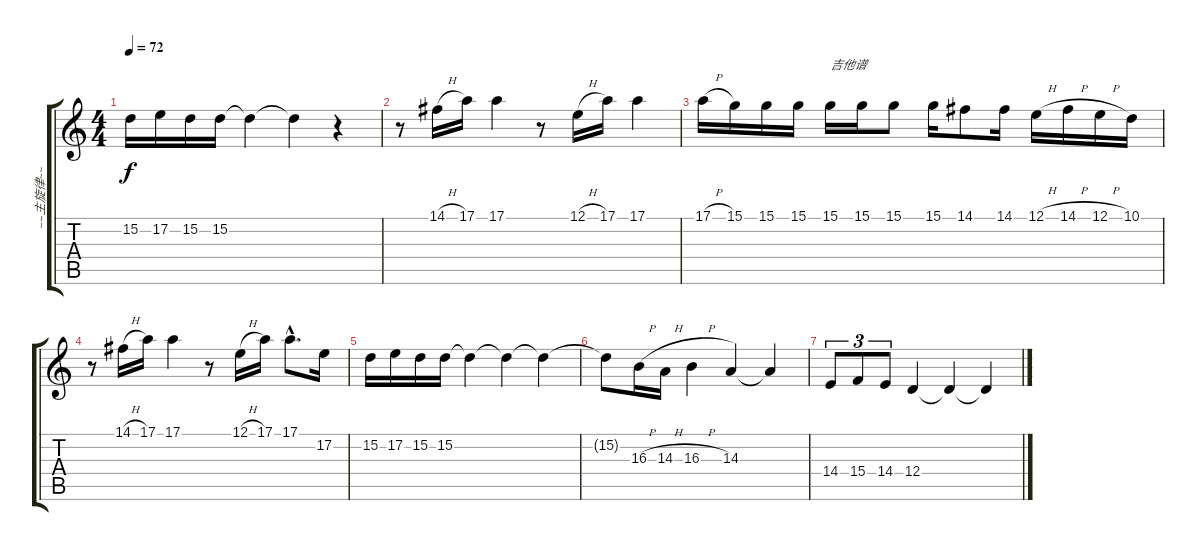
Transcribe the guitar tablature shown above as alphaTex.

\track ("~~主旋律~~" "~~主旋律~~") {instrument voiceoohs}
\staff {score tabs}
\tuning (E4 B3 G3 D3 A2 E2) {hide}
\ts (4 4)
\tempo 72
\clef g2
\ks c
15.2.16{dy f} 17.2.16 15.2.16 15.2.16 15.2{t}.4 15.2{t}.4 r.4 |
r.8 14.1{h}.16 17.1.16 17.1.4 r.8 12.1{h}.16 17.1.16 17.1.4 |
17.1{h}.16 15.1.16 15.1.16 15.1.16 15.1.16{txt "吉他谱"} 15.1.16 15.1.8 15.1.16 14.1.8 14.1.16 12.1{h}.16 14.1{h}.16 12.1{h}.16 10.1.16 |
r.8 14.1{h}.16 17.1.16 17.1.4 r.8 12.1{h}.16 17.1.16 17.1{hac}.8{d} 17.2.16 |
15.2.16 17.2.16 15.2.16 15.2.16 15.2{t}.4 15.2{t}.4 15.2{t}.4 |
15.2{t}.8 16.3{h}.16 14.3{h}.16 16.3{h}.4 14.3.4 14.3{t}.4 |
14.4.8{tu (3 2)} 15.4.8{tu (3 2)} 14.4.8{tu (3 2)} 12.4.4 12.4{t}.4 12.4{t}.4
